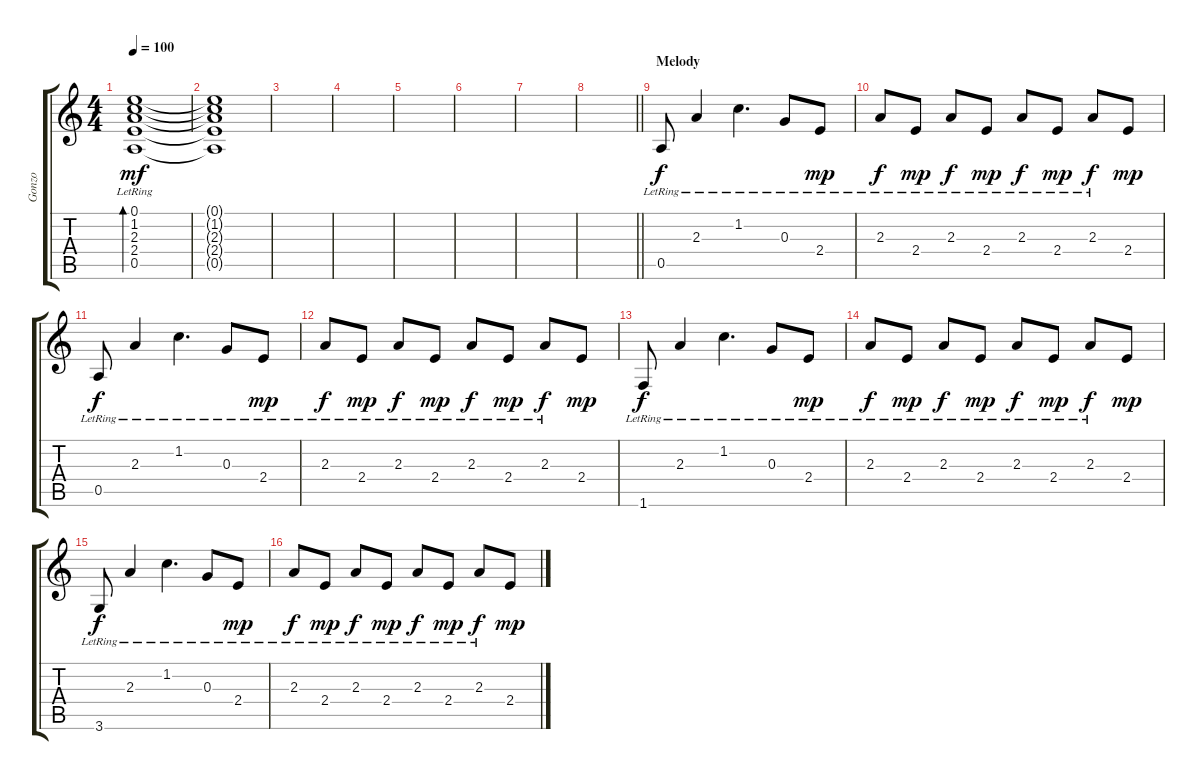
\track ("Gonzo" "Gonzo") {instrument acousticguitarsteel}
\staff {score tabs}
\tuning (E4 B3 G3 D3 A2 E2) {hide}
\ts (4 4)
\tempo 100
\clef g2
\ks c
(0.1{lr} 1.2{lr} 2.3{lr} 2.4{lr} 0.5{lr}).1{bd 240 dy mf} |
(0.1{t} 1.2{t} 2.3{t} 2.4{t} 0.5{t}).1 |
|
|
|
|
|
\barLineRight lightlight
|
\section ("" "Melody")
0.5{lr}.8{dy f} 2.3{lr}.4 1.2{lr}.4{d} 0.3{lr}.8 2.4{lr}.8{dy mp} |
2.3{lr}.8{dy f} 2.4{lr}.8{dy mp} 2.3{lr}.8{dy f} 2.4{lr}.8{dy mp} 2.3{lr}.8{dy f} 2.4{lr}.8{dy mp} 2.3{lr}.8{dy f} 2.4.8{dy mp} |
0.5{lr}.8{dy f} 2.3{lr}.4 1.2{lr}.4{d} 0.3{lr}.8 2.4{lr}.8{dy mp} |
2.3{lr}.8{dy f} 2.4{lr}.8{dy mp} 2.3{lr}.8{dy f} 2.4{lr}.8{dy mp} 2.3{lr}.8{dy f} 2.4{lr}.8{dy mp} 2.3{lr}.8{dy f} 2.4.8{dy mp} |
1.6{lr}.8{dy f} 2.3{lr}.4 1.2{lr}.4{d} 0.3{lr}.8 2.4{lr}.8{dy mp} |
2.3{lr}.8{dy f} 2.4{lr}.8{dy mp} 2.3{lr}.8{dy f} 2.4{lr}.8{dy mp} 2.3{lr}.8{dy f} 2.4{lr}.8{dy mp} 2.3{lr}.8{dy f} 2.4.8{dy mp} |
3.6{lr}.8{dy f} 2.3{lr}.4 1.2{lr}.4{d} 0.3{lr}.8 2.4{lr}.8{dy mp} |
2.3{lr}.8{dy f} 2.4{lr}.8{dy mp} 2.3{lr}.8{dy f} 2.4{lr}.8{dy mp} 2.3{lr}.8{dy f} 2.4{lr}.8{dy mp} 2.3{lr}.8{dy f} 2.4.8{dy mp}
